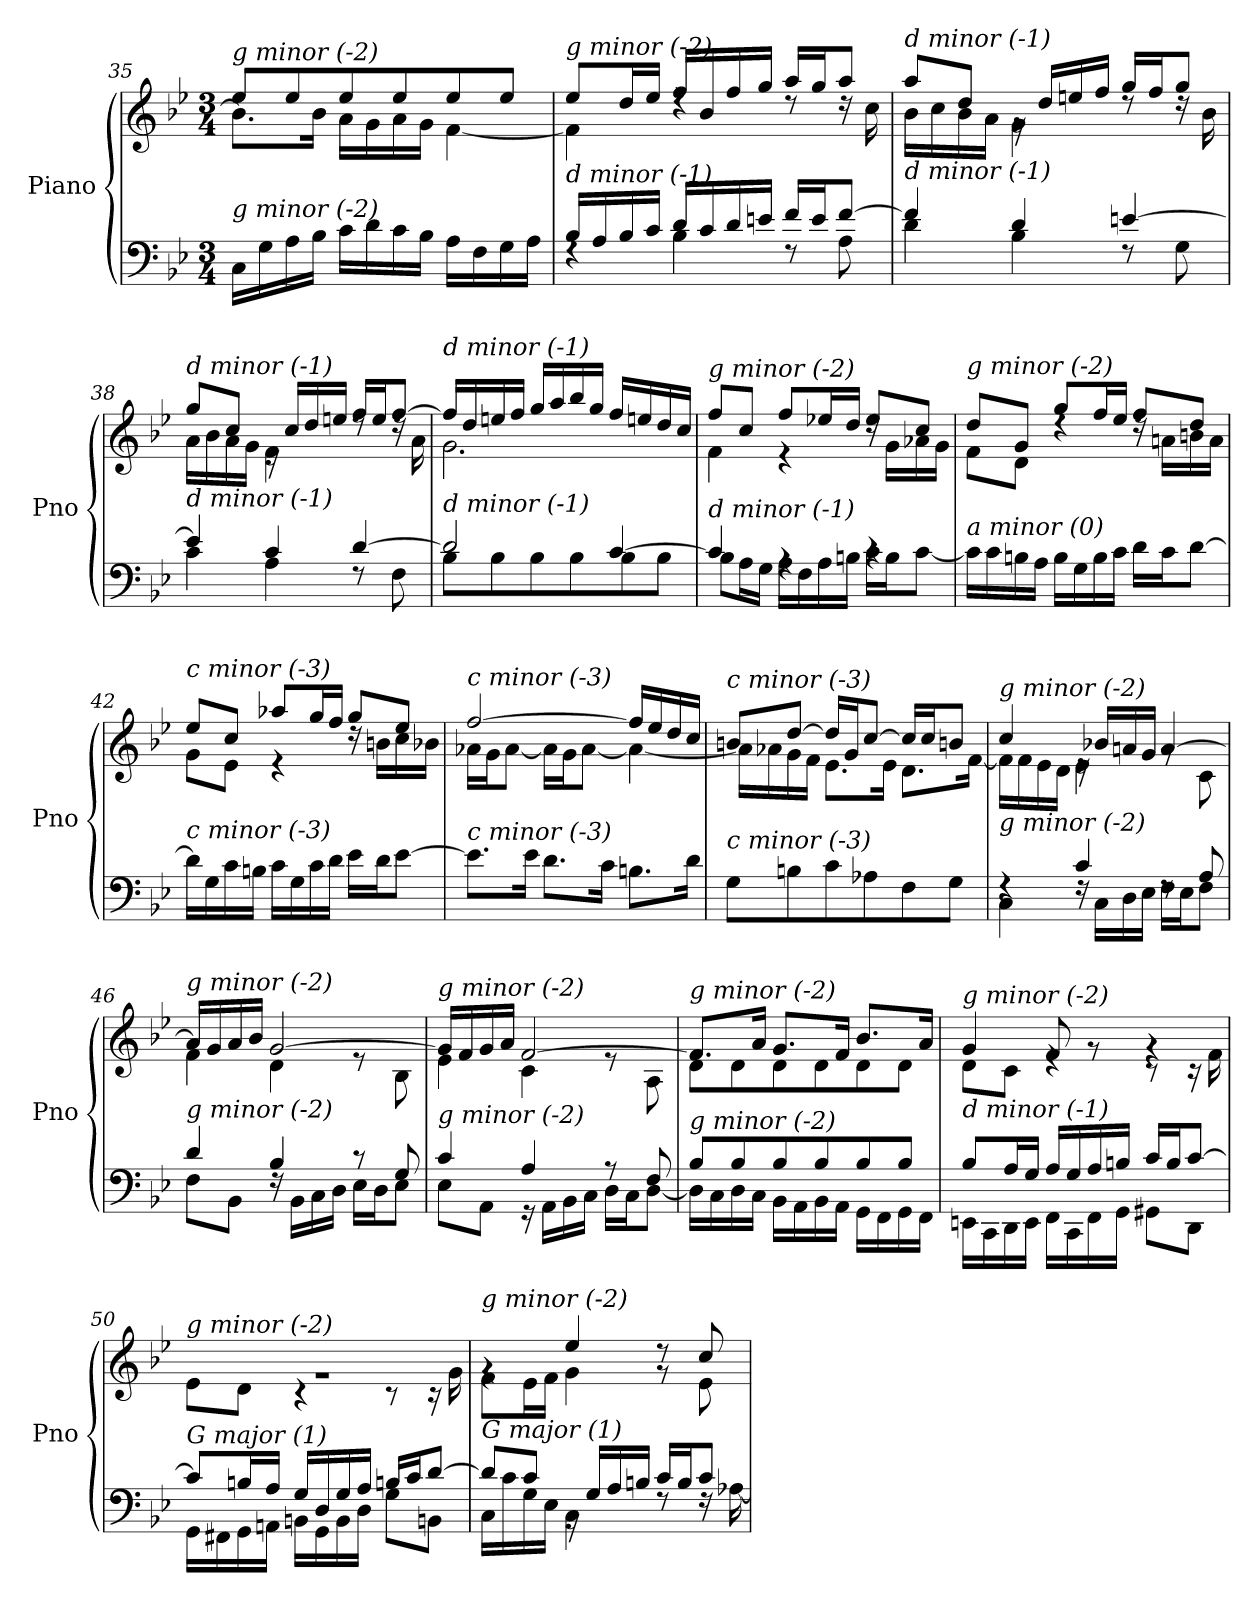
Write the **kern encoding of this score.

**kern	**kern
*part1	*part1
*staff2	*staff1
*I"Piano	*
*I'Pno	*
!!LO:LB:g=z
*clefF4	*clefG2
*k[b-e-]	*k[b-e-]
*M3/4	*M3/4
=35	=35
*	*^
!	!LO:TX:i:t=g minor (-2)	!
!LO:TX:i:t=g minor (-2)	!	!
16C\LL	8ee-/L	8.b-\L]
16G\	.	.
16A\	8ee-/	.
16B-\JJ	.	16b-\Jk
16c\LL	8ee-/	16a\LL
16d\	.	16g\
16c\	8ee-/	16a\
16B-\JJ	.	16g\JJ
16A\LL	8ee-/	[4f\
16F\	.	.
16G\	8ee-/J	.
16A\JJ	.	.
=36	=36	=36
*^	*	*
!	!	!LO:TX:i:t=g minor (-2)	!
!LO:TX:i:t=d minor (-1)	!	!	!
16B-/LL	4rF	8ee-/L	4f\]
16A/	.	.	.
16B-/	.	16dd/L	.
16c/JJ	.	16ee-/JJ	.
16d/LL	4B-\	16ff/LL	4rdd
16c/	.	16b-/	.
16d/	.	16ff/	.
16en/JJ	.	16gg/JJ	.
16f/LL	8rF	16aa/LL	8rdd
16e/J	.	16gg/J	.
[8f/J	8A\	8aa/J	16rdd
.	.	.	16cc\
=37	=37	=37	=37
!	!	!LO:TX:i:t=d minor (-1)	!
!LO:TX:i:t=d minor (-1)	!	!	!
4f/]	4d\	8aa/L	16b-\LL
.	.	.	16cc\
.	.	8dd/J	16b-\
.	.	.	16a\JJ
4d/	4B-\	16rg	4g\
.	.	16dd/LL	.
.	.	16een/	.
.	.	16ff/JJ	.
[4en/	8rF	16gg/LL	8rdd
.	.	16ff/J	.
.	8G\	8gg/J	16rdd
.	.	.	16b-\
=38	=38	=38	=38
!	!	!LO:TX:i:t=d minor (-1)	!
!LO:TX:i:t=d minor (-1)	!	!	!
4e/]	4c\	8gg/L	16a\LL
.	.	.	16b-\
.	.	8cc/J	16a\
.	.	.	16g\JJ
4c/	4A\	16re	4f\
.	.	16cc/LL	.
.	.	16dd/	.
.	.	16een/JJ	.
[4d/	8rF	16ff/LL	8rdd
.	.	16ee/J	.
.	8F\	[8ff/J	16rdd
.	.	.	16a\
!!LO:LB:g=z	!!
=39	=39	=39	=39
!	!	!LO:TX:i:t=d minor (-1)	!
!LO:TX:i:t=d minor (-1)	!	!	!
2d/]	8B-\L	16ff/LL]	2.g\
.	.	16dd/	.
.	8B-\	16een/	.
.	.	16ff/JJ	.
.	8B-\	16gg/LL	.
.	.	16aa/	.
.	8B-\	16bb-/	.
.	.	16gg/JJ	.
[4c/	8B-\	16ff/LL	.
.	.	16een/	.
.	8B-\J	16dd/	.
.	.	16cc/JJ	.
=40	=40	=40	=40
!	!	!LO:TX:i:t=g minor (-2)	!
!LO:TX:i:t=d minor (-1)	!	!	!
4c/]	8B-\L	8ff/L	4f\
.	16A\L	8cc/J	.
.	16G\JJ	.	.
4rA	16A\LL	8ff/L	4r
.	16F\	.	.
.	16A\	16ee-X/L	.
.	16Bn\JJ	16dd/JJ	.
4rc	16c\LL	8ee-/L	16rdd
.	16B\J	.	16g\LL
.	[8c\J	8cc/J	16a-X\
.	.	.	16g\JJ
*v	*v	*	*
=41	=41	=41
!	!LO:TX:i:t=g minor (-2)	!
!LO:TX:i:t=a minor (0)	!	!
16c\LL]	8dd/L	8f\L
16c\	.	.
16Bn\	8g/J	8d\J
16A\JJ	.	.
16B\LL	8gg/L	4rdd
16G\	.	.
16B\	16ff/L	.
16c\JJ	16ee-/JJ	.
16d\LL	8ff/L	16rdd
16c\J	.	16an\LL
[8d\J	8dd/J	16bn\
.	.	16a\JJ
!!LO:PB:g=z	!!
=42	=42	=42
!	!LO:TX:i:t=c minor (-3)	!
!LO:TX:i:t=c minor (-3)	!	!
16d\LL]	8ee-/L	8g\L
16G\	.	.
16c\	8cc/J	8e-\J
16Bn\JJ	.	.
16c\LL	8aa-X/L	4r
16G\	.	.
16c\	16gg/L	.
16d\JJ	16ff/JJ	.
16e-\LL	8gg/L	16rdd
16d\J	.	16bn\LL
[8e-\J	8ee-/J	16cc\
.	.	16b-X\JJ
=43	=43	=43
!	!LO:TX:i:t=c minor (-3)	!
!LO:TX:i:t=c minor (-3)	!	!
8.e-\L]	[2ff/	16a-X\LL
.	.	16g\J
.	.	[8a-\J
16e-\Jk	.	.
8.d\L	.	16a-\LL]
.	.	16g\J
.	.	[8a-\J
16c\Jk	.	.
8.Bn\L	16ff/LL]	4a-\_
.	16ee-/	.
.	16dd/	.
16d\Jk	16cc/JJ	.
=44	=44	=44
!	!LO:TX:i:t=c minor (-3)	!
!LO:TX:i:t=c minor (-3)	!	!
8G\L	8bn/L	16a-\LL]
.	.	16a-X\
8Bn\	[8dd/J	16g\
.	.	16f\JJ
8c\	16dd/LL]	8.e-\L
.	16g/J	.
8A-X\	[8cc/J	.
.	.	16e-\Jk
8F\	16cc/LL]	8.d\L
.	16cc/J	.
8G\J	8bn/J	.
.	.	[16f\Jk
!!LO:LB:g=z	!!
=45	=45	=45
*^	*	*
!	!	!LO:TX:i:t=g minor (-2)	!
!LO:TX:i:t=g minor (-2)	!	!	!
4rF	4C\	4cc/	16f\LL]
.	.	.	16f\
.	.	.	16e-\
.	.	.	16d\JJ
4c/	16rF	16re	4e-\
.	16C\LL	16b-X/LL	.
.	16D\	16an/	.
.	16E-\JJ	16g/JJ	.
8rF	16F\LL	[4a/	8rg
.	16E-\J	.	.
8A/	8F\J	.	8c\
=46	=46	=46	=46
!	!	!LO:TX:i:t=g minor (-2)	!
!LO:TX:i:t=g minor (-2)	!	!	!
4d/	8F\L	16a/LL]	4f\
.	.	16g/	.
.	8BB-\J	16a/	.
.	.	16b-/JJ	.
4B-/	16rF	[2g/	4d\
.	16BB-\LL	.	.
.	16C\	.	.
.	16D\JJ	.	.
8r	16E-\LL	.	8re
.	16D\J	.	.
8G/	8E-\J	.	8B-\
=47	=47	=47	=47
!	!	!LO:TX:i:t=g minor (-2)	!
!LO:TX:i:t=g minor (-2)	!	!	!
4c/	8E-\L	16g/LL]	4e-\
.	.	16f/	.
.	8AA\J	16g/	.
.	.	16a/JJ	.
4A/	16r	[2f/	4c\
.	16AA\LL	.	.
.	16BB-\	.	.
.	16C\JJ	.	.
8r	16D\LL	.	8re
.	16C\J	.	.
8F/	[8D\J	.	8A\
!!LO:LB:g=z	!!
=48	=48	=48	=48
!	!	!LO:TX:i:t=g minor (-2)	!
!LO:TX:i:t=g minor (-2)	!	!	!
8B-/L	16D\LL]	8.f/L]	8d\L
.	16C\	.	.
8B-/	16D\	.	8d\
.	16C\JJ	16a/Jk	.
8B-/	16BB-\LL	8.g/L	8d\
.	16AA\	.	.
8B-/	16BB-\	.	8d\
.	16AA\JJ	16f/Jk	.
8B-/	16GG\LL	8.b-/L	8d\
.	16FF\	.	.
8B-/J	16GG\	.	8d\J
.	16FF\JJ	16a/Jk	.
=49	=49	=49	=49
!	!	!LO:TX:i:t=g minor (-2)	!
!LO:TX:i:t=d minor (-1)	!	!	!
8B-/L	16EEn\LL	4g/	8d\L
.	16CC\	.	.
16A/L	16DD\	.	8c\J
16G/JJ	16EE\JJ	.	.
16A/LL	16FF\LL	8f/	4re
16G/	16CC\	.	.
16A/	16FF\	8rg	.
16Bn/JJ	16GG\JJ	.	.
16c/LL	8GG#Xi\L	4rg	8r
16B/J	.	.	.
[8c/J	8DD\J	.	16r
.	.	.	16f\
=50	=50	=50	=50
!	!	!LO:TX:i:t=g minor (-2)	!
!LO:TX:i:t=G major (1)	!	!	!
8c/L]	16GG\LL	2.rg	8e-\L
.	16FF#X\	.	.
16Bn/L	16GG\	.	8d\J
16A/JJ	16AAn\JJ	.	.
16G/LL	16BBn\LL	.	4r
16D/	16GG\	.	.
16G/	16BB\	.	.
16A/JJ	16D\JJ	.	.
16Bn/LL	8G\L	.	8r
16c/J	.	.	.
[8d/J	8BBn\J	.	16r
.	.	.	16g\
!!LO:LB:g=z	!!
=51	=51	=51	=51
!	!	!LO:TX:i:t=g minor (-2)	!
!LO:TX:i:t=G major (1)	!	!	!
8d/L]	16C\LL	4rg	8f\L
.	16c\	.	.
8c/J	16G\	.	16e-\L
.	16E-\JJ	.	16f\JJ
16rBB	4C\	4ee-/	4g\
16G/LL	.	.	.
16A/	.	.	.
16Bn/JJ	.	.	.
16c/LL	8rF	8rg	8rdd
16B/J	.	.	.
8c/J	16rF	8cc/	8e-\
.	[16A-X\	.	.
*v	*v	*	*
*	*v	*v
=	=
*-	*-
